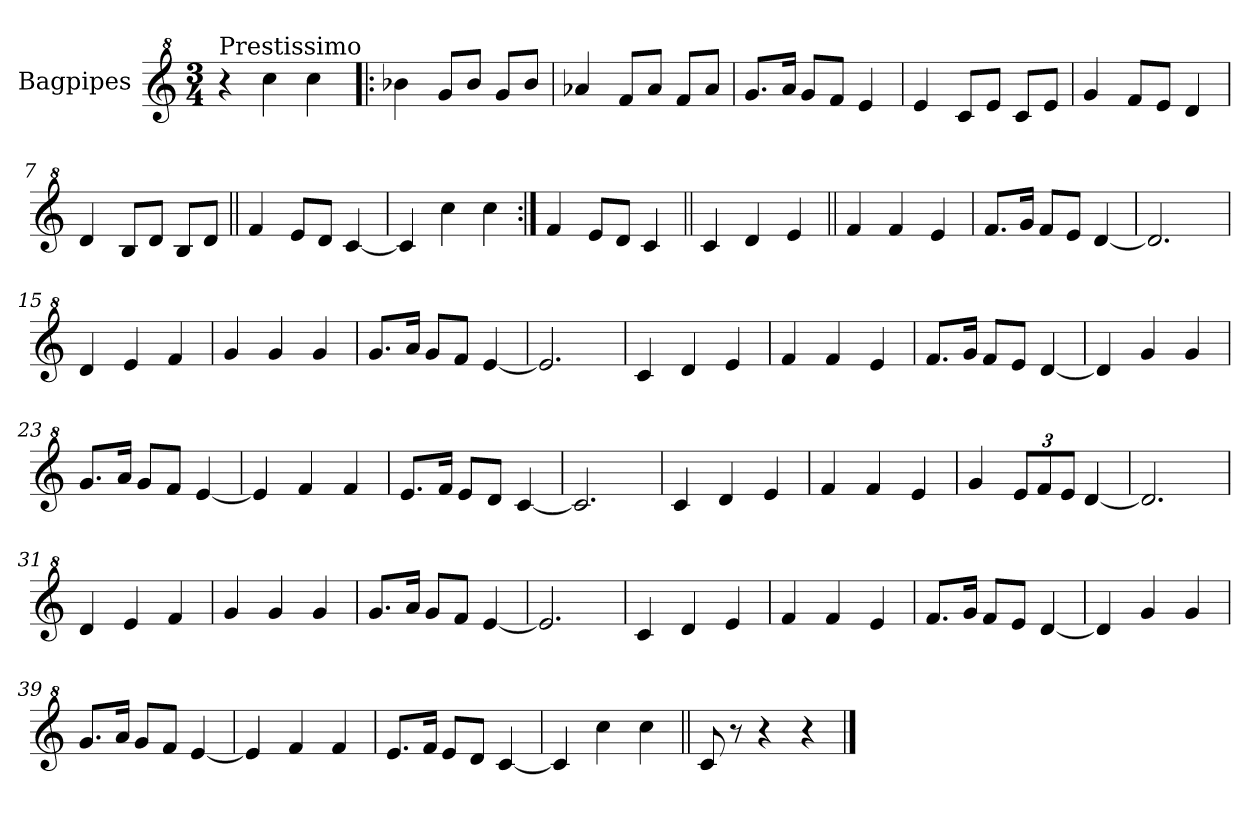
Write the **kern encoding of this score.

**kern
*part1
*staff1
*I"Bagpipes
*I'Bag
*clefG^2
*k[]
*C:
*M3/4
=1
!LO:TX:a:t=Prestissimo
4r
4ccc\
4ccc\
=2!|:
4bb-X\
8gg/L
8bb-/J
8gg/L
8bb-/J
=3
4aa-X/
8ff/L
8aa-/J
8ff/L
8aa-/J
=4
8.gg/L
16aa/Jk
8gg/L
8ff/J
4ee/
=5
4ee/
8cc/L
8ee/J
8cc/L
8ee/J
=6
4gg/
8ff/L
8ee/J
4dd/
=7
4dd/
8b/L
8dd/J
8b/L
8dd/J
=8||
4ff/
8ee/L
8dd/J
[4cc/
=9
4cc/]
4ccc\
4ccc\
!!LO:LB:g=z
=10:|!
4ff/
8ee/L
8dd/J
4cc/
=11||
4cc/
4dd/
4ee/
=12||
4ff/
4ff/
4ee/
=13
8.ff/L
16gg/Jk
8ff/L
8ee/J
[4dd/
=14
2.dd/]
=15
4dd/
4ee/
4ff/
=16
4gg/
4gg/
4gg/
=17
8.gg/L
16aa/Jk
8gg/L
8ff/J
[4ee/
=18
2.ee/]
=19
4cc/
4dd/
4ee/
=20
4ff/
4ff/
4ee/
!!LO:LB:g=z
=21
8.ff/L
16gg/Jk
8ff/L
8ee/J
[4dd/
=22
4dd/]
4gg/
4gg/
=23
8.gg/L
16aa/Jk
8gg/L
8ff/J
[4ee/
=24
4ee/]
4ff/
4ff/
=25
8.ee/L
16ff/Jk
8ee/L
8dd/J
[4cc/
=26
2.cc/]
=27
4cc/
4dd/
4ee/
=28
4ff/
4ff/
4ee/
=29
4gg/
*Xbrackettup
12ee/L
12ff/
12ee/J
[4dd/
=30
2.dd/]
=31
4dd/
4ee/
4ff/
!!LO:LB:g=z
=32
4gg/
4gg/
4gg/
=33
8.gg/L
16aa/Jk
8gg/L
8ff/J
[4ee/
=34
2.ee/]
=35
4cc/
4dd/
4ee/
=36
4ff/
4ff/
4ee/
=37
8.ff/L
16gg/Jk
8ff/L
8ee/J
[4dd/
=38
4dd/]
4gg/
4gg/
=39
8.gg/L
16aa/Jk
8gg/L
8ff/J
[4ee/
=40
4ee/]
4ff/
4ff/
=41
8.ee/L
16ff/Jk
8ee/L
8dd/J
[4cc/
=42
4cc/]
4ccc\
4ccc\
!!LO:LB:g=z
=43||
8cc/
8r
4r
4r
==
*-
